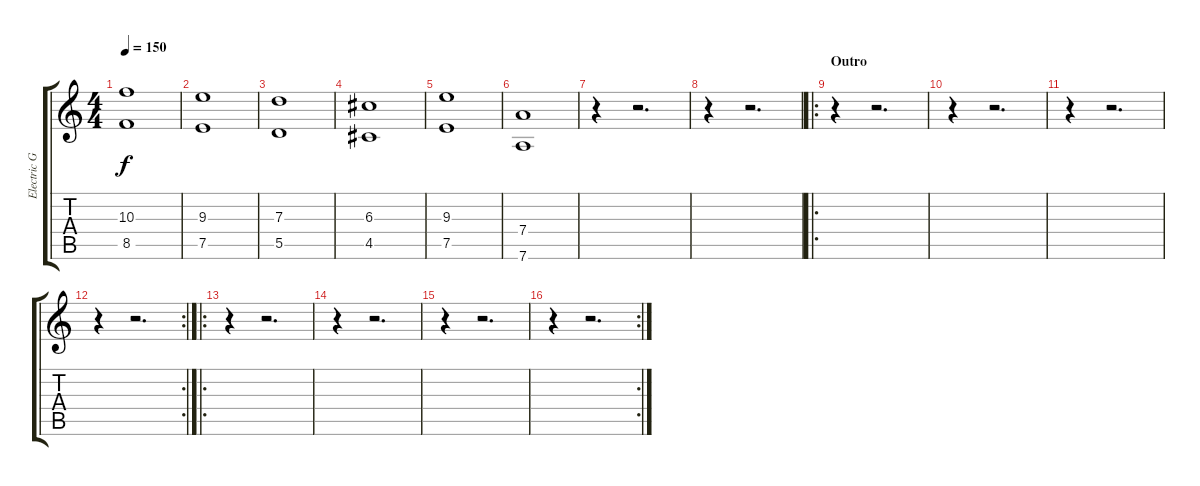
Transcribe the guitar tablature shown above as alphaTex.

\track ("Electric Guitar" "Electric G") {instrument distortionguitar}
\staff {score tabs}
\tuning (E4 B3 G3 D3 A2 D2) {hide}
\ts (4 4)
\tempo 150
\clef g2
\ks c
(10.3 8.5).1{dy f} |
(9.3 7.5).1 |
(7.3 5.5).1 |
(6.3 4.5).1 |
(9.3 7.5).1 |
(7.4 7.6).1 |
r.4 r.2{d} |
r.4 r.2{d} |
\ro
\section ("" "Outro")
r.4 r.2{d} |
r.4 r.2{d} |
r.4 r.2{d} |
\rc 2
r.4 r.2{d} |
\ro
r.4 r.2{d} |
r.4 r.2{d} |
r.4 r.2{d} |
\rc 2
r.4 r.2{d}
